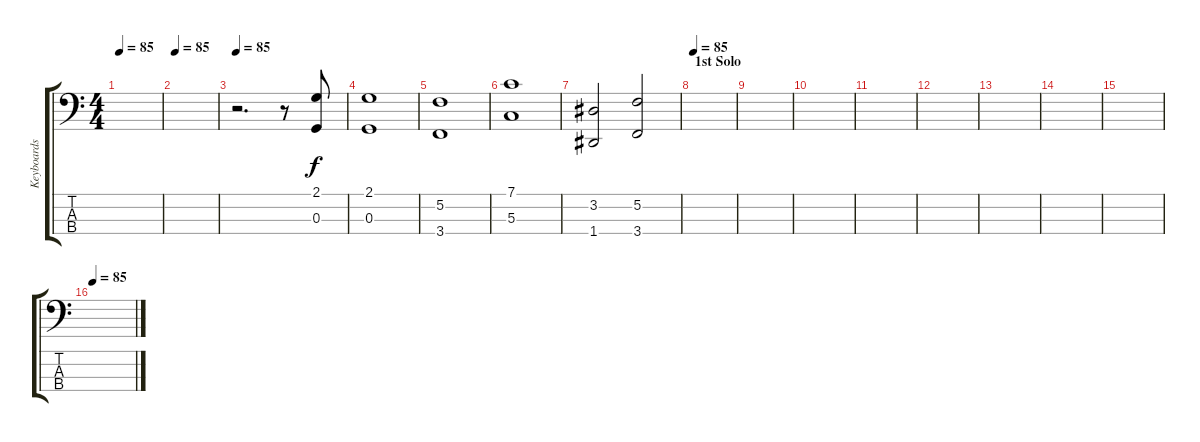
\track ("Keyboards" "Keyboards") {instrument contrabass}
\staff {score tabs}
\tuning (F2 C2 G1 D1) {hide}
\ts (4 4)
\tempo 85
\clef f4
\ks c
|
\tempo 85
|
\tempo 85
r.2{d} r.8 (2.1 0.3).8 |
(2.1 0.3).1 |
(5.2 3.4).1 |
(7.1 5.3).1 |
(3.2 1.4).2 (5.2 3.4).2 |
\section ("" "1st Solo")
\tempo 85
|
|
|
|
|
|
|
|
\tempo 85
